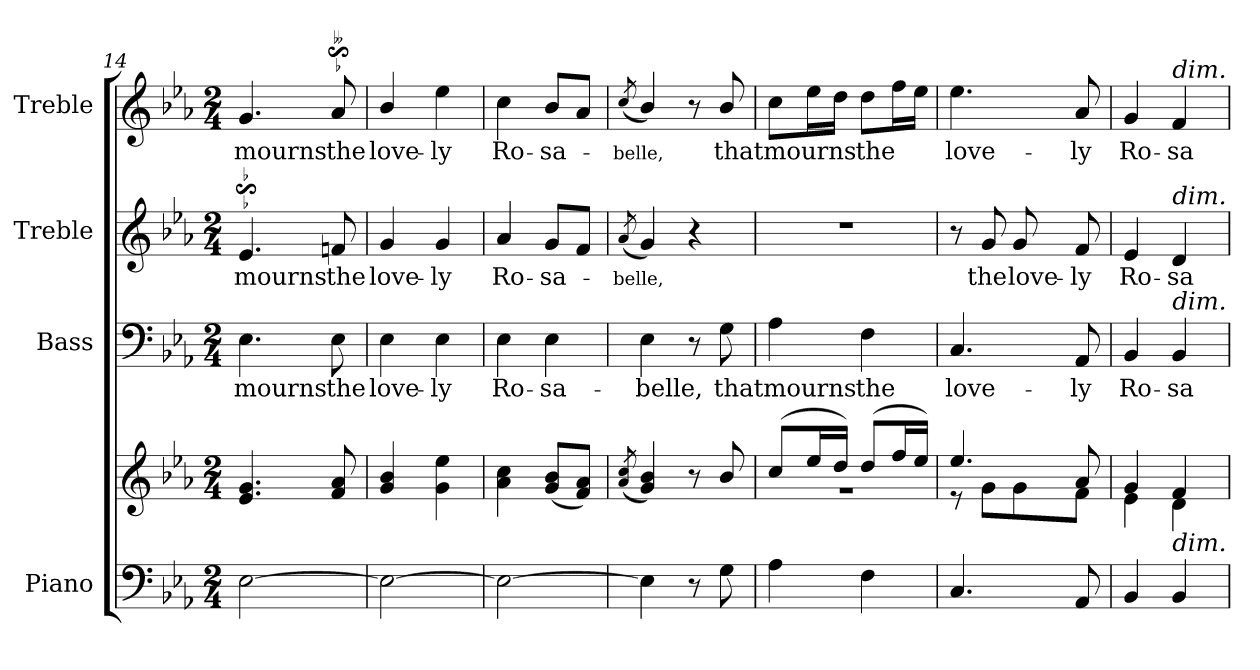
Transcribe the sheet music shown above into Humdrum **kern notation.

**kern	**kern	**kern	**text	**kern	**text	**kern	**text
*part4	*part4	*part3	*part3	*part2	*part2	*part1	*part1
*staff5	*staff4	*staff3	*staff3	*staff2	*staff2	*staff1	*staff1
*I"Piano	*	*I"Bass	*	*I"Treble	*	*I"Treble	*
*I'Pno.	*	*I'B.	*	*	*	*	*
!!LO:PB:g=z
*clefF4	*clefG2	*clefF4	*	*clefG2	*	*clefG2	*
*k[b-e-a-]	*k[b-e-a-]	*k[b-e-a-]	*	*k[b-e-a-]	*	*k[b-e-a-]	*
*E-:	*E-:	*E-:	*	*E-:	*	*E-:	*
*M2/4	*M2/4	*M2/4	*	*M2/4	*	*M2/4	*
=14	=14	=14	=14	=14	=14	=14	=14
!	!	!	!LO:LY:b:color=#000000	!	!	!	!
!	!	!	!	!	!LO:LY:b:color=#000000	!	!
!	!	!	!	!	!	!	!LO:LY:b:color=#000000
[2E-i\	4.e-i/ 4.gi	4.E-i\	mourns	4.e-s$Ssi/	mourns	4.gi/	mourns
!	!	!	!LO:LY:b:color=#000000	!	!	!	!
!	!	!	!	!	!LO:LY:b:color=#000000	!	!
!	!	!	!	!	!	!	!LO:LY:b:color=#000000
.	8fi/ 8a-i	8E-i\	the	8fi/	the	8a-s$Ssi/	the
=15	=15	=15	=15	=15	=15	=15	=15
!	!	!	!LO:LY:b:color=#000000	!	!	!	!
!	!	!	!	!	!LO:LY:b:color=#000000	!	!
!	!	!	!	!	!	!	!LO:LY:b:color=#000000
2E-i\_	4gi/ 4b-i	4E-i\	love-	4gi/	love-	4b-i/	love-
!	!	!	!LO:LY:b:color=#000000	!	!	!	!
!	!	!	!	!	!LO:LY:b:color=#000000	!	!
!	!	!	!	!	!	!	!LO:LY:b:color=#000000
.	4gi\ 4ee-i	4E-i\	-ly	4gi/	-ly	4ee-i\	-ly
=16	=16	=16	=16	=16	=16	=16	=16
!	!	!	!LO:LY:b:color=#000000	!	!	!	!
!	!	!	!	!	!LO:LY:b:color=#000000	!	!
!	!	!	!	!	!	!	!LO:LY:b:color=#000000
2E-i\_	4a-i\ 4cci	4E-i\	Ro-	4a-i/	Ro-	4cci\	Ro-
!	!	!	!LO:LY:b:color=#000000	!	!	!	!
!	!	!	!	!	!LO:LY:b:color=#000000	!	!
!	!	!	!	!	!	!	!LO:LY:b:color=#000000
.	(8gi/ 8b-iL	4E-i\	-sa-	8gi/L	-sa-	8b-i/L	-sa-
.	8fi/ 8a-iJ)	.	.	8fi/J	.	8a-i/J	.
=17	=17	=17	=17	=17	=17	=17	=17
!	!	!	!	!	!	!	!LO:LY:b:color=#000000
!	!	!	!	!	!LO:LY:b:color=#000000	!	!
.	(8qa-i/ 8qcci	.	.	(8qa-i/	-belle,	(8qcci/	-belle,
!	!	!	!LO:LY:b:color=#000000	!	!	!	!
4E-i\]	4gi/ 4b-i)	4E-i\	-belle,	4gi/)	.	4b-i/)	.
8r	8r	8r	.	4r	.	8r	.
!	!	!	!LO:LY:b:color=#000000	!	!	!	!
!	!	!	!	!	!	!	!LO:LY:b:color=#000000
8Gi\	8b-i/	8Gi\	that	.	.	8b-i/	that
=18	=18	=18	=18	=18	=18	=18	=18
*	*^	*	*	*	*	*	*
!	!	!LO:N:vis=1	!	!	!	!	!	!
!	!	!	!	!LO:LY:b:color=#000000	!LO:N:vis=1	!	!	!
!	!	!	!	!	!	!	!	!LO:LY:b:color=#000000
4A-i\	(8cci/L	2r	4A-i\	mourns	2r	.	8cci\L	mourns
.	16ee-i/L	.	.	.	.	.	16ee-i\L	.
.	16ddi/JJ)	.	.	.	.	.	16ddi\JJ	.
!	!	!	!	!LO:LY:b:color=#000000	!	!	!	!
!	!	!	!	!	!	!	!	!LO:LY:b:color=#000000
4Fi\	(8ddi/L	.	4Fi\	the	.	.	8ddi\L	the
.	16ffi/L	.	.	.	.	.	16ffi\L	.
.	16ee-i/JJ)	.	.	.	.	.	16ee-i\JJ	.
=19	=19	=19	=19	=19	=19	=19	=19	=19
!	!	!	!	!LO:LY:b:color=#000000	!	!	!	!
!	!	!	!	!	!	!	!	!LO:LY:b:color=#000000
4.Ci/	4.ee-i/	8r	4.Ci/	love-	8r	.	4.ee-i\	love-
!	!	!	!	!	!	!LO:LY:b:color=#000000	!	!
.	.	8gi\L	.	.	8gi/	the	.	.
!	!	!	!	!	!	!LO:LY:b:color=#000000	!	!
.	.	8gi\	.	.	8gi/	love-	.	.
!	!	!	!	!LO:LY:b:color=#000000	!	!	!	!
!	!	!	!	!	!	!LO:LY:b:color=#000000	!	!
!	!	!	!	!	!	!	!	!LO:LY:b:color=#000000
8AA-i/	8a-i/	8fi\J	8AA-i/	-ly	8fi/	-ly	8a-i/	-ly
=20	=20	=20	=20	=20	=20	=20	=20	=20
!	!	!	!	!LO:LY:b:color=#000000	!	!	!	!
!	!	!	!	!	!	!LO:LY:b:color=#000000	!	!
!	!	!	!	!	!	!	!	!LO:LY:b:color=#000000
4BB-i/	4gi/	4e-i\	4BB-i/	Ro-	4e-i/	Ro-	4gi/	Ro-
!	!	!	!	!LO:LY:b:color=#000000	!	!	!	!
!	!	!	!	!	!	!LO:LY:b:color=#000000	!	!
!	!	!	!	!	!	!	!LO:TX:a:i:t=dim.	!
!	!	!	!	!	!LO:TX:a:i:t=dim.	!	!	!
!	!	!	!LO:TX:a:i:t=dim.	!	!	!	!	!
!LO:TX:a:i:t=dim.	!	!	!	!	!	!	!	!
!	!	!	!	!	!	!	!	!LO:LY:b:color=#000000
4BB-i/	4fi/	4di\	4BB-i/	-sa-	4di/	-sa-	4fi/	-sa-
*	*v	*v	*	*	*	*	*	*
=	=	=	=	=	=	=	=
*-	*-	*-	*-	*-	*-	*-	*-
